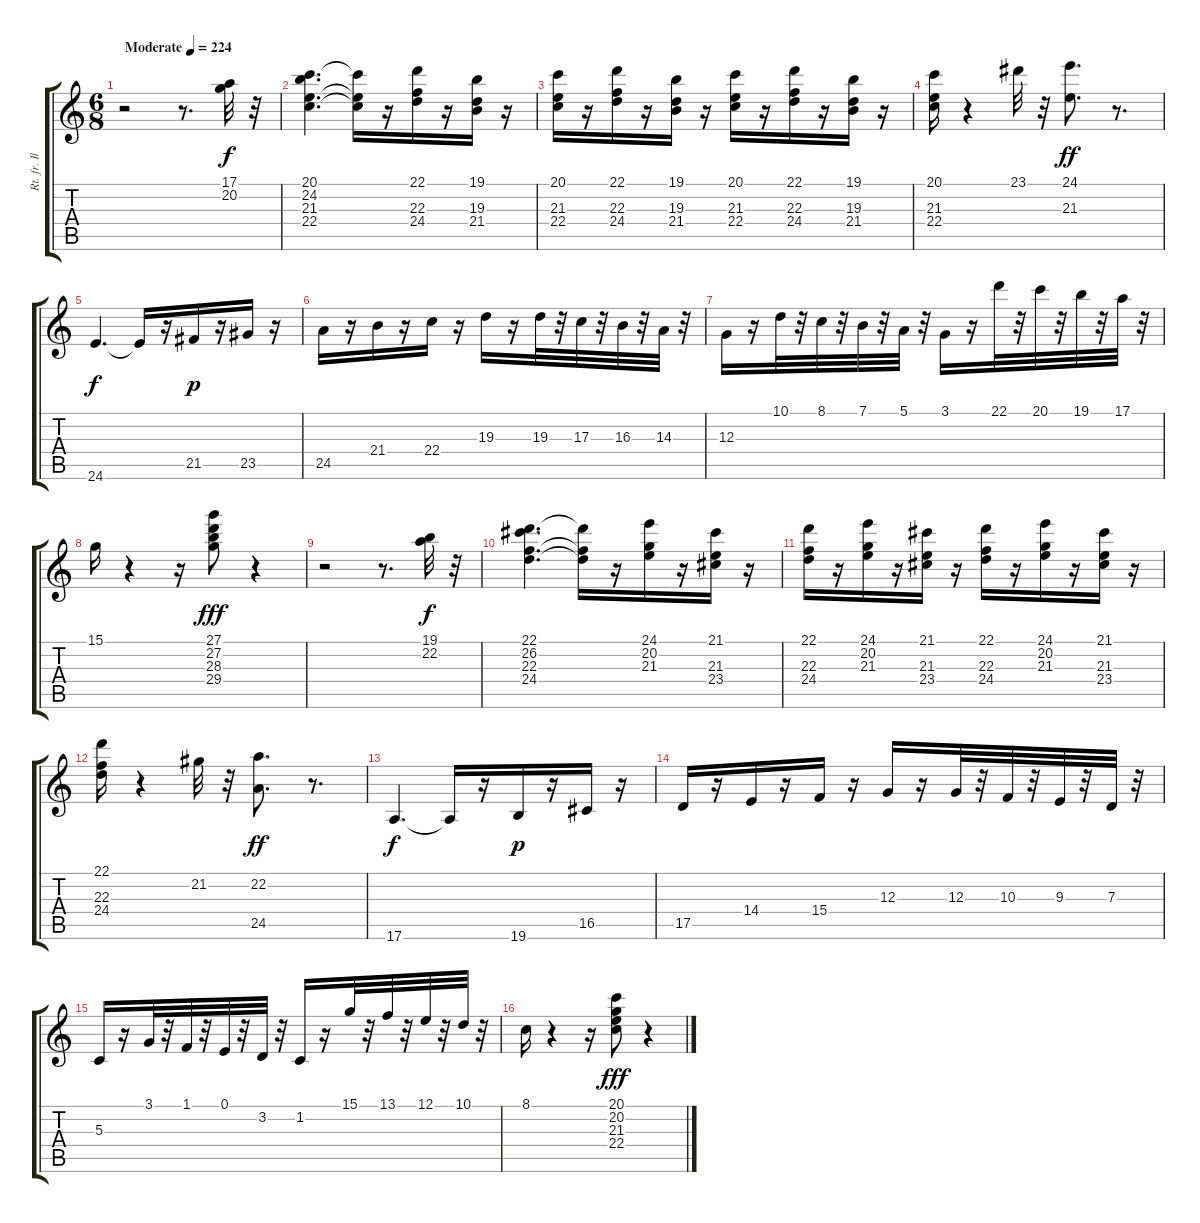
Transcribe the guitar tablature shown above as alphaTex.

\track ("Rt. fr. Il Barbiere di Siviglia" "Rt. fr. Il") {instrument acousticgrandpiano}
\staff {score tabs}
\tuning (E4 B3 G3 D3 A2 E2) {hide}
\ts (6 8)
\tempo (224 "Moderate")
\clef g2
\ks c
r.2{dy f instrument acousticgrandpiano} r.8{d} (17.1 20.2).32 r.32 |
(20.1 24.2 21.3 22.4).4{d} (20.1{t} 21.3{t} 22.4{t}).16 r.16 (22.1 22.3 24.4).16 r.16 (19.1 19.3 21.4).16 r.16 |
(20.1 21.3 22.4).16 r.16 (22.1 22.3 24.4).16 r.16 (19.1 19.3 21.4).16 r.16 (20.1 21.3 22.4).16 r.16 (22.1 22.3 24.4).16 r.16 (19.1 19.3 21.4).16 r.16 |
(20.1 21.3 22.4).16 r.4 23.1.32 r.32 (24.1 21.3).8{d dy ff} r.8{d} |
24.6.4{d dy f} 24.6{t}.16 r.16 21.5.16{dy p} r.16 23.5.16 r.16 |
24.5.16 r.16 21.4.16 r.16 22.4.16 r.16 19.3.16 r.16 19.3.32 r.32 17.3.32 r.32 16.3.32 r.32 14.3.32 r.32 |
12.3.16 r.16 10.1.32 r.32 8.1.32 r.32 7.1.32 r.32 5.1.32 r.32 3.1.16 r.16 22.1.32 r.32 20.1.32 r.32 19.1.32 r.32 17.1.32 r.32 |
15.1.16 r.4 r.16 (27.1 27.2 28.3 29.4).8{dy fff} r.4 |
r.2 r.8{d} (19.1 22.2).32{dy f} r.32 |
(22.1 26.2 22.3 24.4).4{d} (22.1{t} 22.3{t} 24.4{t}).16 r.16 (24.1 20.2 21.3).16 r.16 (21.1 21.3 23.4).16 r.16 |
(22.1 22.3 24.4).16 r.16 (24.1 20.2 21.3).16 r.16 (21.1 21.3 23.4).16 r.16 (22.1 22.3 24.4).16 r.16 (24.1 20.2 21.3).16 r.16 (21.1 21.3 23.4).16 r.16 |
(22.1 22.3 24.4).16 r.4 21.2.32 r.32 (22.2 24.5).8{d dy ff} r.8{d} |
17.6.4{d dy f} 17.6{t}.16 r.16 19.6.16{dy p} r.16 16.5.16 r.16 |
17.5.16 r.16 14.4.16 r.16 15.4.16 r.16 12.3.16 r.16 12.3.32 r.32 10.3.32 r.32 9.3.32 r.32 7.3.32 r.32 |
5.3.16 r.16 3.1.32 r.32 1.1.32 r.32 0.1.32 r.32 3.2.32 r.32 1.2.16 r.16 15.1.32 r.32 13.1.32 r.32 12.1.32 r.32 10.1.32 r.32 |
8.1.16 r.4 r.16 (20.1 20.2 21.3 22.4).8{dy fff} r.4
